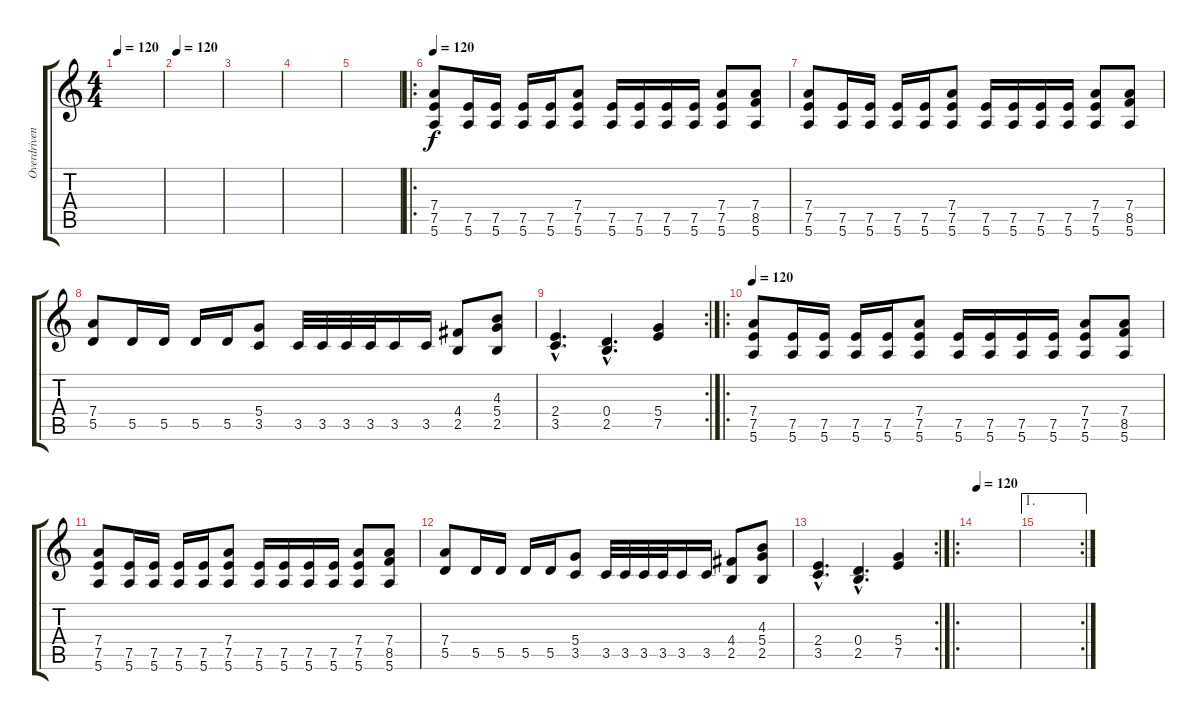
\track ("Overdriven Lead" "Overdriven") {instrument overdrivenguitar}
\staff {score tabs}
\tuning (E4 B3 G3 D3 A2 E2) {hide}
\ts (4 4)
\tempo 120
\clef g2
\ks c
|
\tempo 120
|
|
|
|
\ro
\tempo 120
(7.4 7.5 5.6).8 (7.5 5.6).16 (7.5 5.6).16 (7.5 5.6).16 (7.5 5.6).16 (7.4 7.5 5.6).8 (7.5 5.6).16 (7.5 5.6).16 (7.5 5.6).16 (7.5 5.6).16 (7.4 7.5 5.6).8 (7.4 8.5 5.6).8 |
(7.4 7.5 5.6).8 (7.5 5.6).16 (7.5 5.6).16 (7.5 5.6).16 (7.5 5.6).16 (7.4 7.5 5.6).8 (7.5 5.6).16 (7.5 5.6).16 (7.5 5.6).16 (7.5 5.6).16 (7.4 7.5 5.6).8 (7.4 8.5 5.6).8 |
(7.4 5.5).8 5.5.16 5.5.16 5.5.16 5.5.16 (5.4 3.5).8 3.5.32 3.5.32 3.5.32 3.5.32 3.5.16 3.5.16 (4.4 2.5).8 (4.3 5.4 2.5).8 |
\rc 2
(2.4{hac} 3.5{hac}).4{d} (0.4{hac} 2.5{hac}).4{d} (5.4 7.5).4 |
\ro
\tempo 120
(7.4 7.5 5.6).8 (7.5 5.6).16 (7.5 5.6).16 (7.5 5.6).16 (7.5 5.6).16 (7.4 7.5 5.6).8 (7.5 5.6).16 (7.5 5.6).16 (7.5 5.6).16 (7.5 5.6).16 (7.4 7.5 5.6).8 (7.4 8.5 5.6).8 |
(7.4 7.5 5.6).8 (7.5 5.6).16 (7.5 5.6).16 (7.5 5.6).16 (7.5 5.6).16 (7.4 7.5 5.6).8 (7.5 5.6).16 (7.5 5.6).16 (7.5 5.6).16 (7.5 5.6).16 (7.4 7.5 5.6).8 (7.4 8.5 5.6).8 |
(7.4 5.5).8 5.5.16 5.5.16 5.5.16 5.5.16 (5.4 3.5).8 3.5.32 3.5.32 3.5.32 3.5.32 3.5.16 3.5.16 (4.4 2.5).8 (4.3 5.4 2.5).8 |
\rc 2
(2.4{hac} 3.5{hac}).4{d} (0.4{hac} 2.5{hac}).4{d} (5.4 7.5).4 |
\ro
\tempo 120
|
\ae 1
\rc 2
